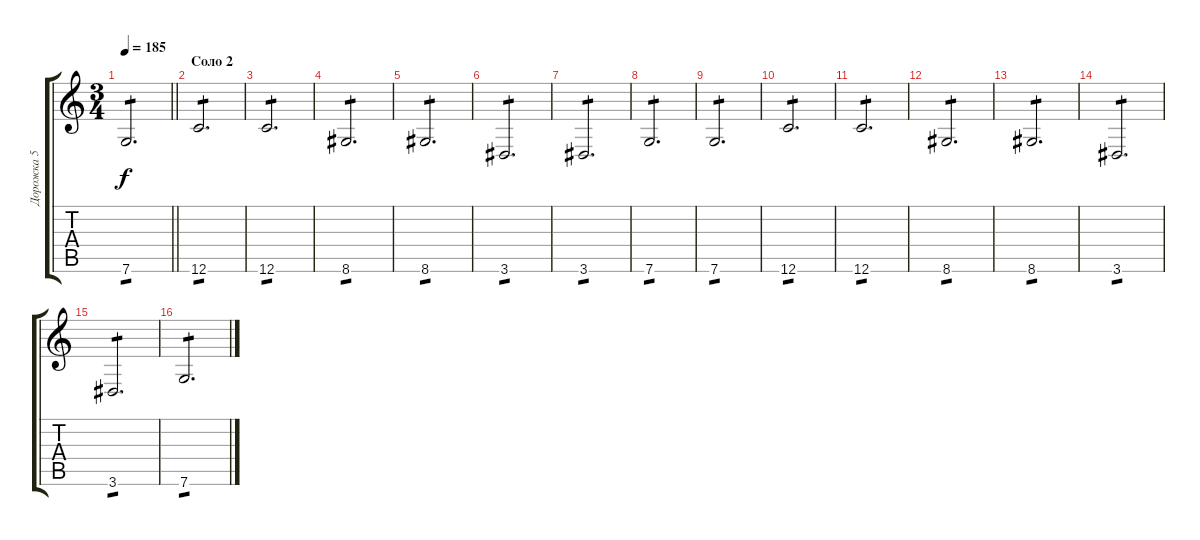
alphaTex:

\track ("Дорожка 5" "Дорожка 5") {instrument electricbassfinger}
\staff {score tabs}
\tuning (D4 A3 F3 C3 G2 C2) {hide}
\ts (3 4)
\tempo 185
\clef g2
\barLineRight lightlight
\ks c
7.6.2{d tp 1 dy f} |
\section ("" "Соло 2")
12.6.2{d tp 1} |
12.6.2{d tp 1} |
8.6.2{d tp 1} |
8.6.2{d tp 1} |
3.6.2{d tp 1} |
3.6.2{d tp 1} |
7.6.2{d tp 1} |
7.6.2{d tp 1} |
12.6.2{d tp 1} |
12.6.2{d tp 1} |
8.6.2{d tp 1} |
8.6.2{d tp 1} |
3.6.2{d tp 1} |
3.6.2{d tp 1} |
7.6.2{d tp 1}
